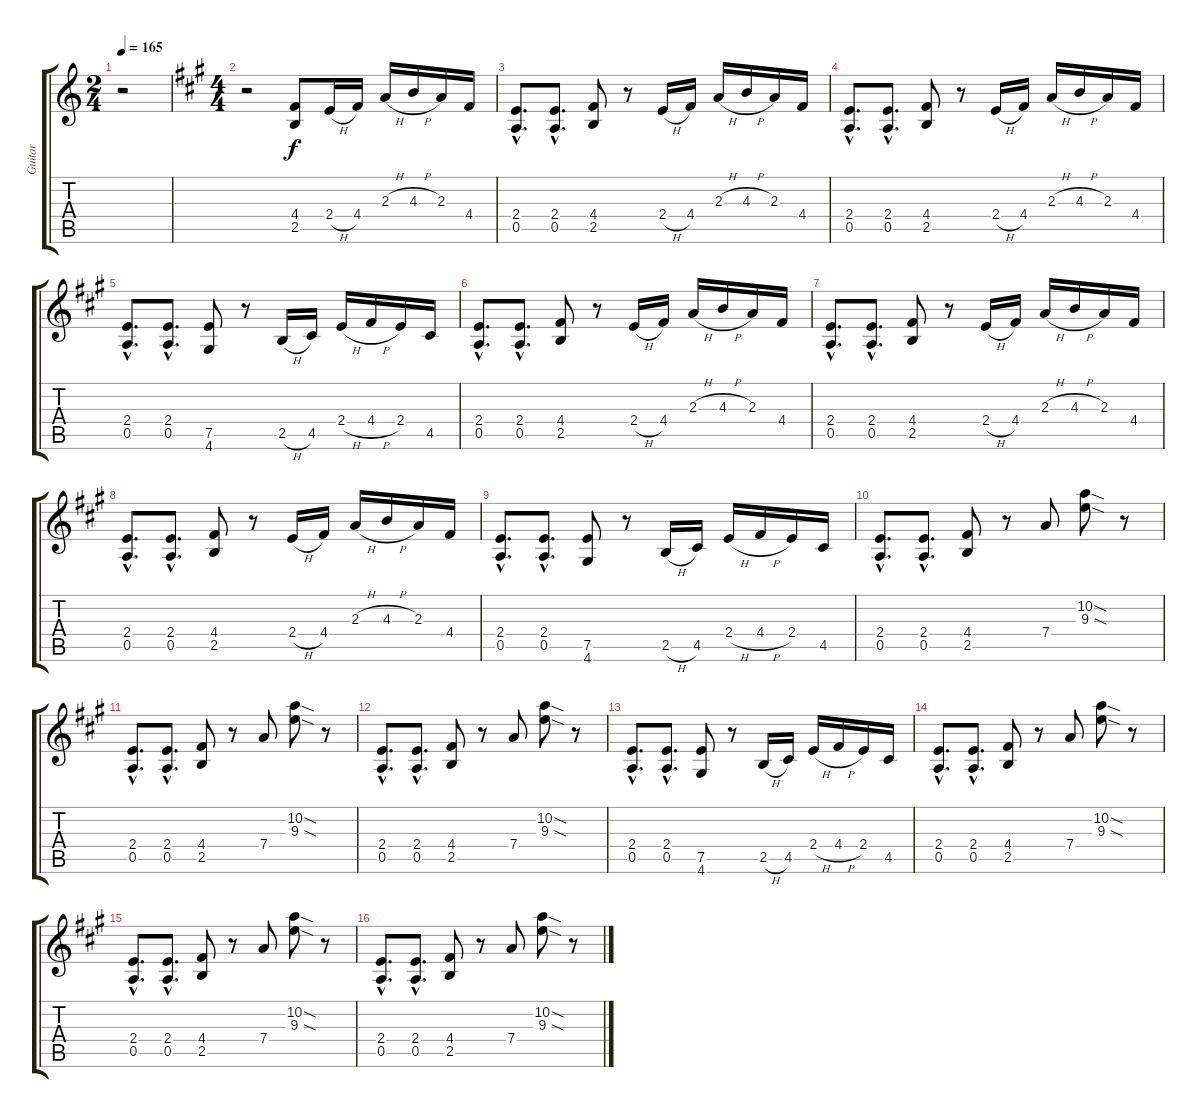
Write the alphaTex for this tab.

\track ("Guitar" "Guitar") {instrument distortionguitar}
\staff {score tabs}
\tuning (E4 B3 G3 D3 A2 E2) {hide}
\ts (2 4)
\tempo 165
\clef g2
\ks c
r.2{dy f instrument distortionguitar} |
\ts (4 4)
\ks a
r.2 (4.4 2.5).8 2.4{h}.16 4.4.16 2.3{h}.16 4.3{h}.16 2.3.16 4.4.16 |
(2.4{hac} 0.5{hac}).8{d} (2.4{hac} 0.5{hac}).8{d} (4.4 2.5).8 r.8 2.4{h}.16 4.4.16 2.3{h}.16 4.3{h}.16 2.3.16 4.4.16 |
(2.4{hac} 0.5{hac}).8{d} (2.4{hac} 0.5{hac}).8{d} (4.4 2.5).8 r.8 2.4{h}.16 4.4.16 2.3{h}.16 4.3{h}.16 2.3.16 4.4.16 |
(2.4{hac} 0.5{hac}).8{d} (2.4{hac} 0.5{hac}).8{d} (7.5 4.6).8 r.8 2.5{h}.16 4.5.16 2.4{h}.16 4.4{h}.16 2.4.16 4.5.16 |
(2.4{hac} 0.5{hac}).8{d} (2.4{hac} 0.5{hac}).8{d} (4.4 2.5).8 r.8 2.4{h}.16 4.4.16 2.3{h}.16 4.3{h}.16 2.3.16 4.4.16 |
(2.4{hac} 0.5{hac}).8{d} (2.4{hac} 0.5{hac}).8{d} (4.4 2.5).8 r.8 2.4{h}.16 4.4.16 2.3{h}.16 4.3{h}.16 2.3.16 4.4.16 |
(2.4{hac} 0.5{hac}).8{d} (2.4{hac} 0.5{hac}).8{d} (4.4 2.5).8 r.8 2.4{h}.16 4.4.16 2.3{h}.16 4.3{h}.16 2.3.16 4.4.16 |
(2.4{hac} 0.5{hac}).8{d} (2.4{hac} 0.5{hac}).8{d} (7.5 4.6).8 r.8 2.5{h}.16 4.5.16 2.4{h}.16 4.4{h}.16 2.4.16 4.5.16 |
(2.4{hac} 0.5{hac}).8{d} (2.4{hac} 0.5{hac}).8{d} (4.4 2.5).8 r.8 7.4.8 (10.2{sod} 9.3{sod}).8 r.8 |
(2.4{hac} 0.5{hac}).8{d} (2.4{hac} 0.5{hac}).8{d} (4.4 2.5).8 r.8 7.4.8 (10.2{sod} 9.3{sod}).8 r.8 |
(2.4{hac} 0.5{hac}).8{d} (2.4{hac} 0.5{hac}).8{d} (4.4 2.5).8 r.8 7.4.8 (10.2{sod} 9.3{sod}).8 r.8 |
(2.4{hac} 0.5{hac}).8{d} (2.4{hac} 0.5{hac}).8{d} (7.5 4.6).8 r.8 2.5{h}.16 4.5.16 2.4{h}.16 4.4{h}.16 2.4.16 4.5.16 |
(2.4{hac} 0.5{hac}).8{d} (2.4{hac} 0.5{hac}).8{d} (4.4 2.5).8 r.8 7.4.8 (10.2{sod} 9.3{sod}).8 r.8 |
(2.4{hac} 0.5{hac}).8{d} (2.4{hac} 0.5{hac}).8{d} (4.4 2.5).8 r.8 7.4.8 (10.2{sod} 9.3{sod}).8 r.8 |
(2.4{hac} 0.5{hac}).8{d} (2.4{hac} 0.5{hac}).8{d} (4.4 2.5).8 r.8 7.4.8 (10.2{sod} 9.3{sod}).8 r.8
